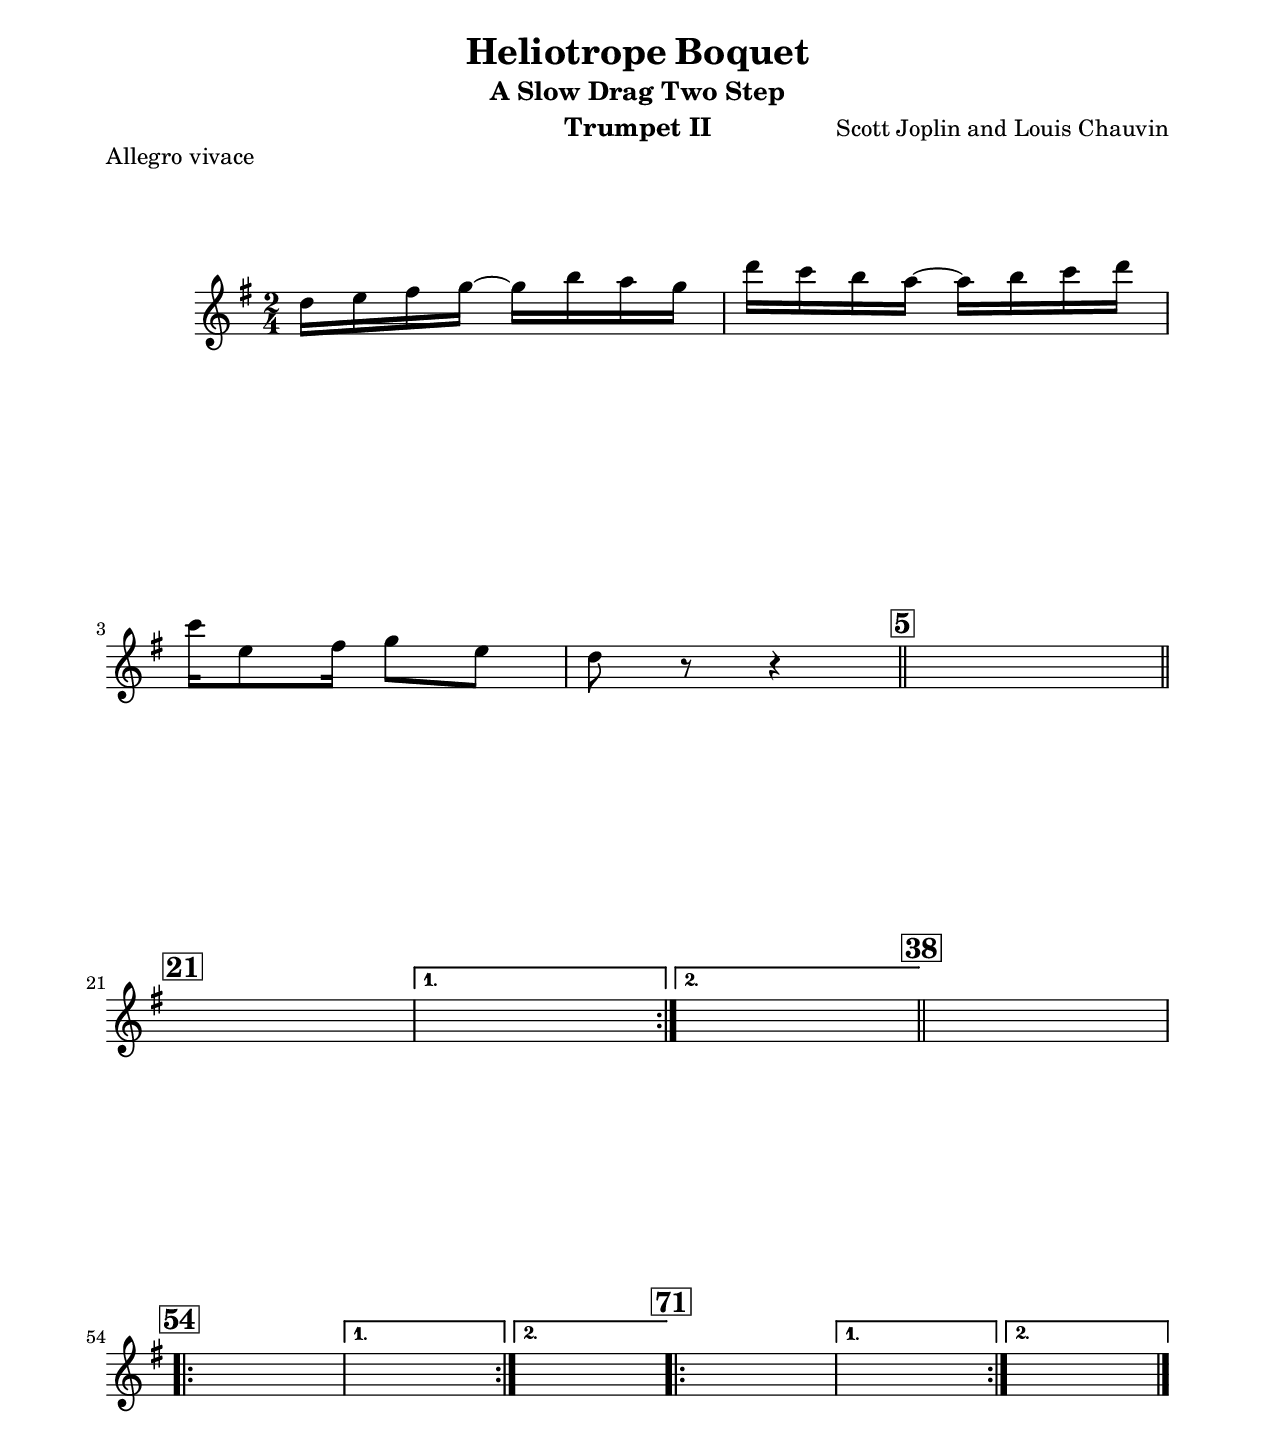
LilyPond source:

\version "2.22.2"

\include "defs.lyi"
\version "2.22.2"

\include "defs.lyi"

trumpetTwoDynamics =
{
  s2*4 |
  % 5
  s2*16 |

  \repeat volta 2
  {
    % 21
    s2*15 |
  }
  \alternative
  {
    {
      s2 |
    }
    {
      s2 |
    }
  }

  % 38
  s2*16 |

  \repeat volta 2
  {
    % 54
    s2*15 |
  }
  \alternative
  {
    {
      s2 |
    }
    {
      s2 |
    }
  }

  \repeat volta 2
  {
    % 71
    s2*15 |
  }
  \alternative
  {
    {
      s2 |
    }
    {
      s2 |
    }
  }
}


trumpetTwoCues =
{
  \time 2/4
  \key g \major

  s2*87 |
}


trumpetTwoNotCues =
{
  \time 2/4
  \key g \major

  s2*87 |
}


trumpetTwoNotes =
{
  d16 e fis g~g b a g |
  d'16 c b a~a b c d |
  c16 e,8 fis16 g8 e |
  d8 r r4 |

  % 5
  s2*16 |

  \repeat volta 2
  {
    % 21
    s2*15 |
  }
  \alternative
  {
    {
      s2 |
    }
    {
      s2 |
    }
  }

  % 38
  s2*16 |

  \repeat volta 2
  {
    % 54
    s2*15 |
  }
  \alternative
  {
    {
      s2 |
    }
    {
      s2 |
    }
  }

  \repeat volta 2
  {
    % 71
    s2*15 |
  }
  \alternative
  {
    {
      s2 |
    }
    {
      s2 |
    }
  }
}

trumpetTwoScore = \transpose c bes \relative c' { << \trumpetTwoNotes \trumpetTwoNotCues \trumpetTwoDynamics >> }
trumpetBesTwoScore = \transpose bes bes \relative c'' { << \trumpetTwoNotes \trumpetTwoNotCues \trumpetTwoDynamics >> }
trumpetBesTwoPart  = \transpose bes bes \relative c'' { << \trumpetTwoNotes \trumpetTwoCues    \trumpetTwoDynamics >> }


instrument = "Trumpet II"

notes = \trumpetBesTwoPart

\include "Part.lyi"
